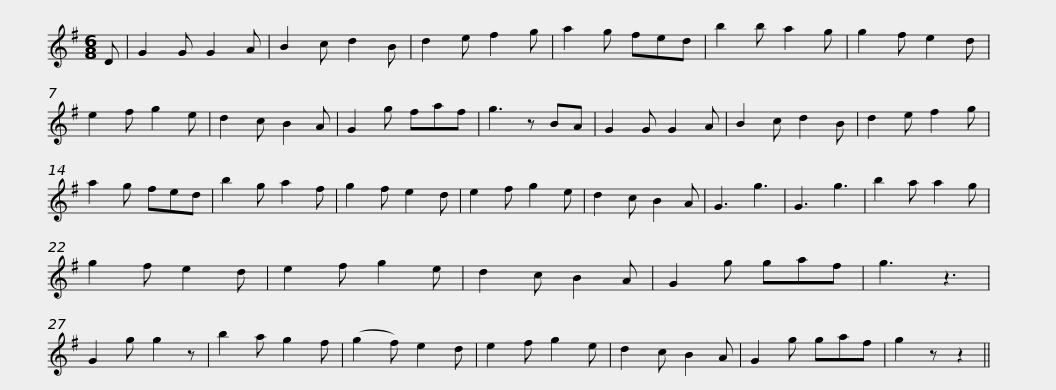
X:1
L:1/8
M:6/8
I:linebreak $
K:G
V:1 treble
V:1
 D | G2 G G2 A | B2 c d2 B | d2 e f2 g | a2 g fed | %5
 b2 b a2 g | g2 f e2 d | e2 f g2 e | d2 c B2 A | G2 g faf |$ %10
 g3 z BA | G2 G G2 A | B2 c d2 B | d2 e f2 g | a2 g fed | %15
 b2 g a2 f | g2 f e2 d | e2 f g2 e | d2 c B2 A | G3 g3 |$ %20
 G3 g3 | b2 a a2 g | g2 f e2 d | e2 f g2 e | d2 c B2 A | %25
 G2 g gaf | g3 z3 | G2 g g2 z | b2 a g2 f | (g2 f) e2 d |$ %30
 e2 f g2 e | d2 c B2 A | G2 g gaf | g2 z z2 || %34
